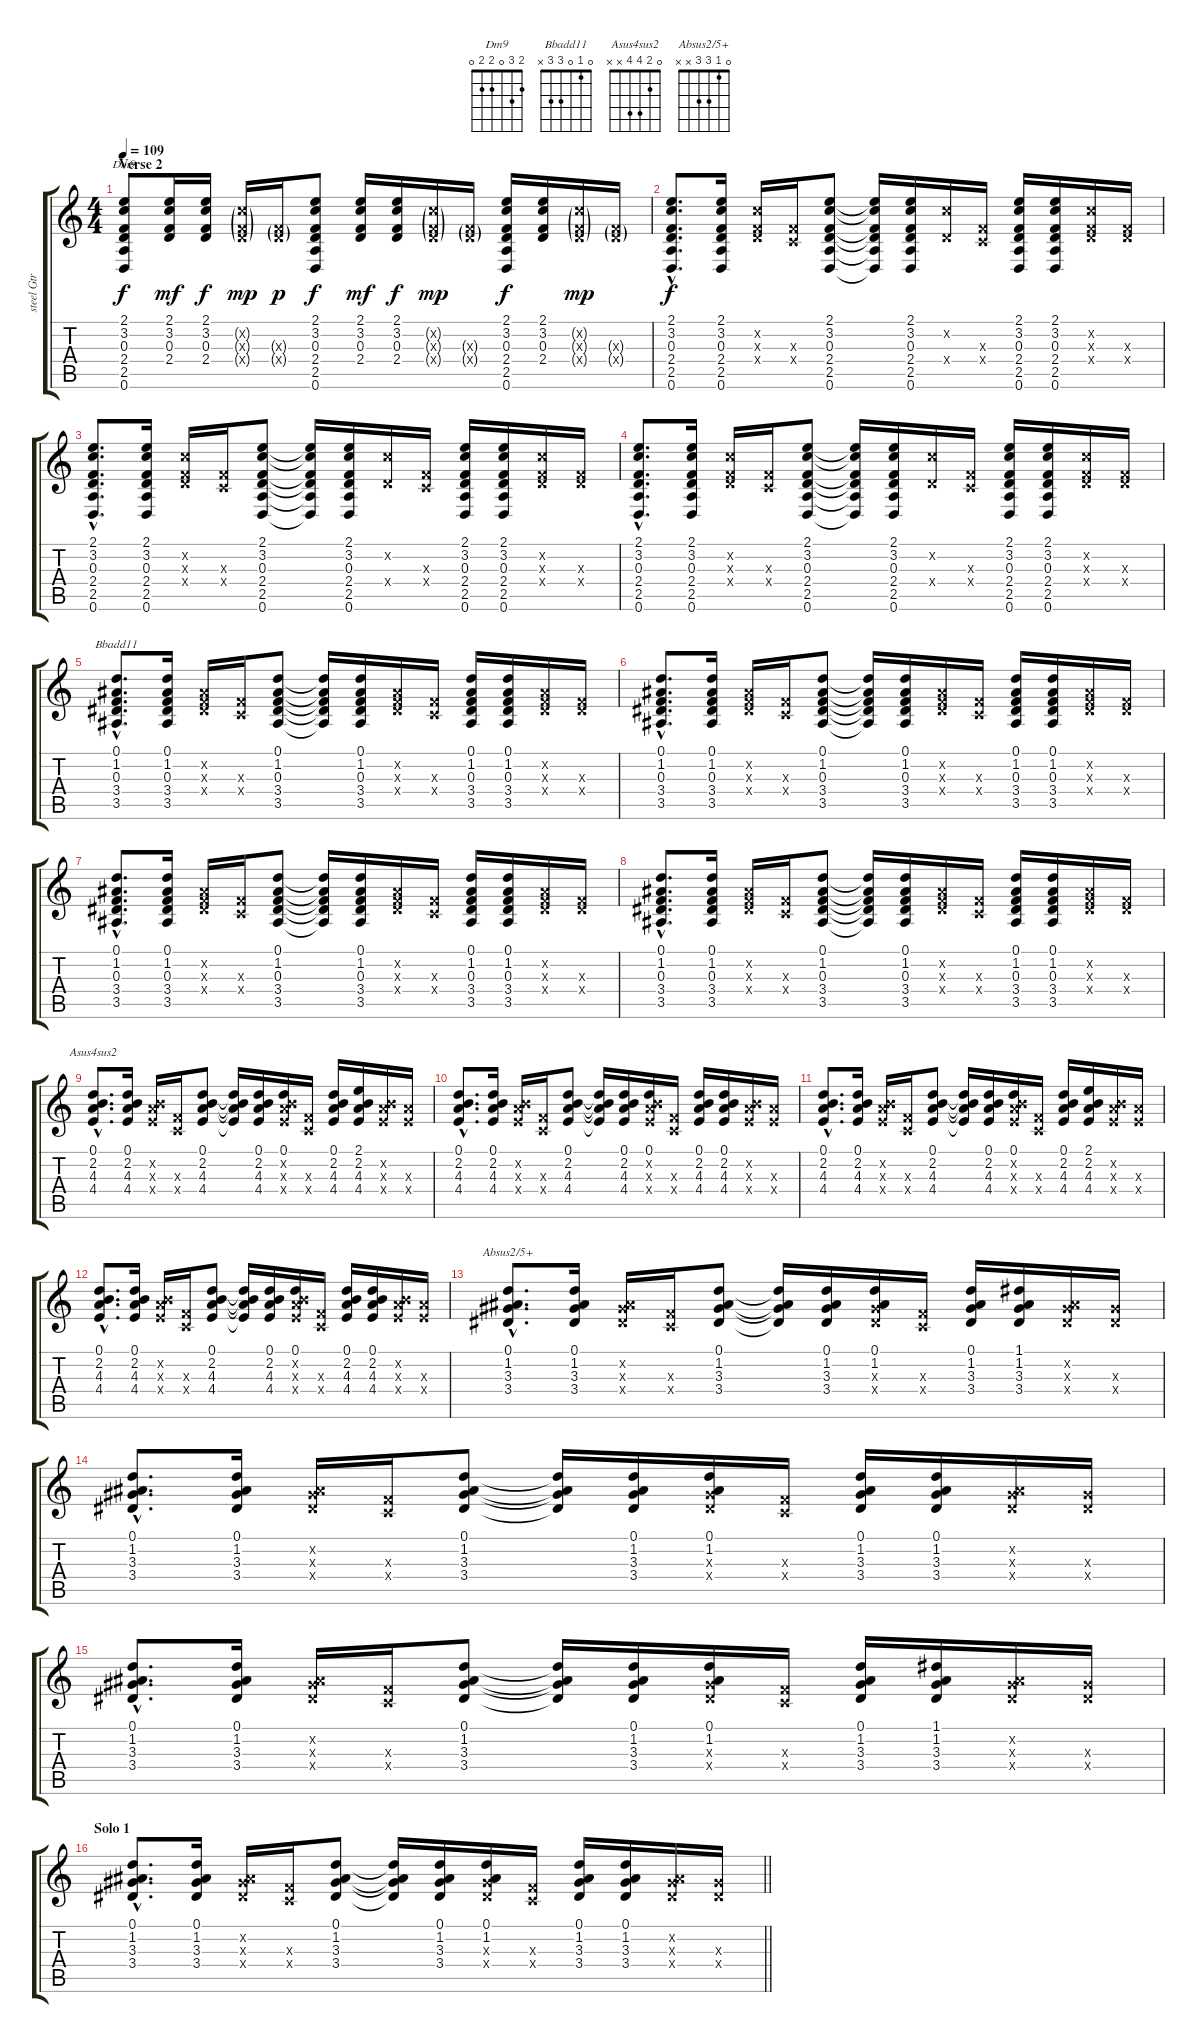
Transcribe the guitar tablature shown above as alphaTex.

\track ("steel Gtr" "steel Gtr") {instrument acousticguitarsteel}
\staff {score tabs}
\tuning (D4 A3 F3 C3 G2 D2) {hide}
\chord ("Dm9" 2 3 0 2 2 0)
\chord ("Bbadd11" 0 1 0 3 3 x)
\chord ("Asus4sus2" 0 2 4 4 x x)
\chord ("Absus2/5+" 0 1 3 3 x x)
\ts (4 4)
\section ("" "Verse 2")
\tempo 109
\clef g2
\ks c
(2.1 3.2 0.3 2.4 2.5 0.6).8{ch "Dm9" dy f} (2.1 3.2 0.3 2.4).16{dy mf} (2.1 3.2 0.3 2.4).16{dy f} (3.2{g x} 0.3{g x} 2.4{g x}).16{dy mp} (0.3{g x} 2.4{g x}).16{dy p} (2.1 3.2 0.3 2.4 2.5 0.6).8{dy f} (2.1 3.2 0.3 2.4).16{dy mf} (2.1 3.2 0.3 2.4).16{dy f} (3.2{g x} 0.3{g x} 2.4{g x}).16{dy mp} (0.3{g x} 2.4{g x}).16 (2.1 3.2 0.3 2.4 2.5 0.6).16{dy f} (2.1 3.2 0.3 2.4).16 (3.2{g x} 0.3{g x} 2.4{g x}).16{dy mp} (0.3{g x} 2.4{g x}).16 |
(2.1{hac} 3.2{hac} 0.3{hac} 2.4{hac} 2.5{hac} 0.6{hac}).8{d dy f} (2.1 3.2 0.3 2.4 2.5 0.6).16 (3.2{x} 0.3{x} 2.4{x}).16 (0.3{x} 0.4{x}).16 (2.1 3.2 0.3 2.4 2.5 0.6).8 (2.1{t} 3.2{t} 0.3{t} 2.4{t} 2.5{t} 0.6{t}).16 (2.1 3.2 0.3 2.4 2.5 0.6).16 (3.2{x} 2.4{x}).16 (0.3{x} 0.4{x}).16 (2.1 3.2 0.3 2.4 2.5 0.6).16 (2.1 3.2 0.3 2.4 2.5 0.6).16 (3.2{x} 0.3{x} 2.4{x}).16 (0.3{x} 2.4{x}).16 |
(2.1{hac} 3.2{hac} 0.3{hac} 2.4{hac} 2.5{hac} 0.6{hac}).8{d} (2.1 3.2 0.3 2.4 2.5 0.6).16 (3.2{x} 0.3{x} 2.4{x}).16 (0.3{x} 0.4{x}).16 (2.1 3.2 0.3 2.4 2.5 0.6).8 (2.1{t} 3.2{t} 0.3{t} 2.4{t} 2.5{t} 0.6{t}).16 (2.1 3.2 0.3 2.4 2.5 0.6).16 (3.2{x} 2.4{x}).16 (0.3{x} 0.4{x}).16 (2.1 3.2 0.3 2.4 2.5 0.6).16 (2.1 3.2 0.3 2.4 2.5 0.6).16 (3.2{x} 0.3{x} 2.4{x}).16 (0.3{x} 2.4{x}).16 |
(2.1{hac} 3.2{hac} 0.3{hac} 2.4{hac} 2.5{hac} 0.6{hac}).8{d} (2.1 3.2 0.3 2.4 2.5 0.6).16 (3.2{x} 0.3{x} 2.4{x}).16 (0.3{x} 0.4{x}).16 (2.1 3.2 0.3 2.4 2.5 0.6).8 (2.1{t} 3.2{t} 0.3{t} 2.4{t} 2.5{t} 0.6{t}).16 (2.1 3.2 0.3 2.4 2.5 0.6).16 (3.2{x} 2.4{x}).16 (0.3{x} 0.4{x}).16 (2.1 3.2 0.3 2.4 2.5 0.6).16 (2.1 3.2 0.3 2.4 2.5 0.6).16 (3.2{x} 0.3{x} 2.4{x}).16 (0.3{x} 2.4{x}).16 |
(0.1{hac} 1.2{hac} 0.3{hac} 3.4{hac} 3.5{hac}).8{d ch "Bbadd11"} (0.1 1.2 0.3 3.4 3.5).16 (1.2{x} 0.3{x} 3.4{x}).16 (0.3{x} 0.4{x}).16 (0.1 1.2 0.3 3.4 3.5).8 (0.1{t} 1.2{t} 0.3{t} 3.4{t} 3.5{t}).16 (0.1 1.2 0.3 3.4 3.5).16 (1.2{x} 0.3{x} 3.4{x}).16 (0.3{x} 0.4{x}).16 (0.1 1.2 0.3 3.4 3.5).16 (0.1 1.2 0.3 3.4 3.5).16 (1.2{x} 0.3{x} 3.4{x}).16 (0.3{x} 3.4{x}).16 |
(0.1{hac} 1.2{hac} 0.3{hac} 3.4{hac} 3.5{hac}).8{d} (0.1 1.2 0.3 3.4 3.5).16 (1.2{x} 0.3{x} 3.4{x}).16 (0.3{x} 0.4{x}).16 (0.1 1.2 0.3 3.4 3.5).8 (0.1{t} 1.2{t} 0.3{t} 3.4{t} 3.5{t}).16 (0.1 1.2 0.3 3.4 3.5).16 (1.2{x} 0.3{x} 3.4{x}).16 (0.3{x} 0.4{x}).16 (0.1 1.2 0.3 3.4 3.5).16 (0.1 1.2 0.3 3.4 3.5).16 (1.2{x} 0.3{x} 3.4{x}).16 (0.3{x} 3.4{x}).16 |
(0.1{hac} 1.2{hac} 0.3{hac} 3.4{hac} 3.5{hac}).8{d} (0.1 1.2 0.3 3.4 3.5).16 (1.2{x} 0.3{x} 3.4{x}).16 (0.3{x} 0.4{x}).16 (0.1 1.2 0.3 3.4 3.5).8 (0.1{t} 1.2{t} 0.3{t} 3.4{t} 3.5{t}).16 (0.1 1.2 0.3 3.4 3.5).16 (1.2{x} 0.3{x} 3.4{x}).16 (0.3{x} 0.4{x}).16 (0.1 1.2 0.3 3.4 3.5).16 (0.1 1.2 0.3 3.4 3.5).16 (1.2{x} 0.3{x} 3.4{x}).16 (0.3{x} 3.4{x}).16 |
(0.1{hac} 1.2{hac} 0.3{hac} 3.4{hac} 3.5{hac}).8{d} (0.1 1.2 0.3 3.4 3.5).16 (1.2{x} 0.3{x} 3.4{x}).16 (0.3{x} 0.4{x}).16 (0.1 1.2 0.3 3.4 3.5).8 (0.1{t} 1.2{t} 0.3{t} 3.4{t} 3.5{t}).16 (0.1 1.2 0.3 3.4 3.5).16 (1.2{x} 0.3{x} 3.4{x}).16 (0.3{x} 0.4{x}).16 (0.1 1.2 0.3 3.4 3.5).16 (0.1 1.2 0.3 3.4 3.5).16 (1.2{x} 0.3{x} 3.4{x}).16 (0.3{x} 3.4{x}).16 |
(0.1{hac} 2.2{hac} 4.3{hac} 4.4{hac}).8{d ch "Asus4sus2"} (0.1 2.2 4.3 4.4).16 (2.2{x} 4.3{x} 4.4{x}).16 (0.3{x} 0.4{x}).16 (0.1 2.2 4.3 4.4).8 (0.1{t} 2.2{t} 4.3{t} 4.4{t}).16 (0.1 2.2 4.3 4.4).16 (0.1 2.2{x} 4.3{x} 4.4{x}).16 (0.3{x} 0.4{x}).16 (0.1 2.2 4.3 4.4).16 (2.1 2.2 4.3 4.4).16 (2.2{x} 4.3{x} 4.4{x}).16 (4.3{x} 4.4{x}).16 |
(0.1{hac} 2.2{hac} 4.3{hac} 4.4{hac}).8{d} (0.1 2.2 4.3 4.4).16 (2.2{x} 4.3{x} 4.4{x}).16 (0.3{x} 0.4{x}).16 (0.1 2.2 4.3 4.4).8 (0.1{t} 2.2{t} 4.3{t} 4.4{t}).16 (0.1 2.2 4.3 4.4).16 (0.1 2.2{x} 4.3{x} 4.4{x}).16 (0.3{x} 0.4{x}).16 (0.1 2.2 4.3 4.4).16 (0.1 2.2 4.3 4.4).16 (2.2{x} 4.3{x} 4.4{x}).16 (4.3{x} 4.4{x}).16 |
(0.1{hac} 2.2{hac} 4.3{hac} 4.4{hac}).8{d} (0.1 2.2 4.3 4.4).16 (2.2{x} 4.3{x} 4.4{x}).16 (0.3{x} 0.4{x}).16 (0.1 2.2 4.3 4.4).8 (0.1{t} 2.2{t} 4.3{t} 4.4{t}).16 (0.1 2.2 4.3 4.4).16 (0.1 2.2{x} 4.3{x} 4.4{x}).16 (0.3{x} 0.4{x}).16 (0.1 2.2 4.3 4.4).16 (2.1 2.2 4.3 4.4).16 (2.2{x} 4.3{x} 4.4{x}).16 (4.3{x} 4.4{x}).16 |
(0.1{hac} 2.2{hac} 4.3{hac} 4.4{hac}).8{d} (0.1 2.2 4.3 4.4).16 (2.2{x} 4.3{x} 4.4{x}).16 (0.3{x} 0.4{x}).16 (0.1 2.2 4.3 4.4).8 (0.1{t} 2.2{t} 4.3{t} 4.4{t}).16 (0.1 2.2 4.3 4.4).16 (0.1 2.2{x} 4.3{x} 4.4{x}).16 (0.3{x} 0.4{x}).16 (0.1 2.2 4.3 4.4).16 (0.1 2.2 4.3 4.4).16 (2.2{x} 4.3{x} 4.4{x}).16 (4.3{x} 4.4{x}).16 |
(0.1{hac} 1.2{hac} 3.3{hac} 3.4{hac}).8{d ch "Absus2/5+"} (0.1 1.2 3.3 3.4).16 (1.2{x} 3.3{x} 3.4{x}).16 (0.3{x} 0.4{x}).16 (0.1 1.2 3.3 3.4).8 (0.1{t} 1.2{t} 3.3{t} 3.4{t}).16 (0.1 1.2 3.3 3.4).16 (0.1 1.2 3.3{x} 3.4{x}).16 (0.3{x} 0.4{x}).16 (0.1 1.2 3.3 3.4).16 (1.1 1.2 3.3 3.4).16 (1.2{x} 3.3{x} 3.4{x}).16 (3.3{x} 3.4{x}).16 |
(0.1{hac} 1.2{hac} 3.3{hac} 3.4{hac}).8{d} (0.1 1.2 3.3 3.4).16 (1.2{x} 3.3{x} 3.4{x}).16 (0.3{x} 0.4{x}).16 (0.1 1.2 3.3 3.4).8 (0.1{t} 1.2{t} 3.3{t} 3.4{t}).16 (0.1 1.2 3.3 3.4).16 (0.1 1.2 3.3{x} 3.4{x}).16 (0.3{x} 0.4{x}).16 (0.1 1.2 3.3 3.4).16 (0.1 1.2 3.3 3.4).16 (1.2{x} 3.3{x} 3.4{x}).16 (3.3{x} 3.4{x}).16 |
(0.1{hac} 1.2{hac} 3.3{hac} 3.4{hac}).8{d} (0.1 1.2 3.3 3.4).16 (1.2{x} 3.3{x} 3.4{x}).16 (0.3{x} 0.4{x}).16 (0.1 1.2 3.3 3.4).8 (0.1{t} 1.2{t} 3.3{t} 3.4{t}).16 (0.1 1.2 3.3 3.4).16 (0.1 1.2 3.3{x} 3.4{x}).16 (0.3{x} 0.4{x}).16 (0.1 1.2 3.3 3.4).16 (1.1 1.2 3.3 3.4).16 (1.2{x} 3.3{x} 3.4{x}).16 (3.3{x} 3.4{x}).16 |
\section ("" "Solo 1")
\barLineRight lightlight
(0.1{hac} 1.2{hac} 3.3{hac} 3.4{hac}).8{d} (0.1 1.2 3.3 3.4).16 (1.2{x} 3.3{x} 3.4{x}).16 (0.3{x} 0.4{x}).16 (0.1 1.2 3.3 3.4).8 (0.1{t} 1.2{t} 3.3{t} 3.4{t}).16 (0.1 1.2 3.3 3.4).16 (0.1 1.2 3.3{x} 3.4{x}).16 (0.3{x} 0.4{x}).16 (0.1 1.2 3.3 3.4).16 (0.1 1.2 3.3 3.4).16 (1.2{x} 3.3{x} 3.4{x}).16 (3.3{x} 3.4{x}).16
